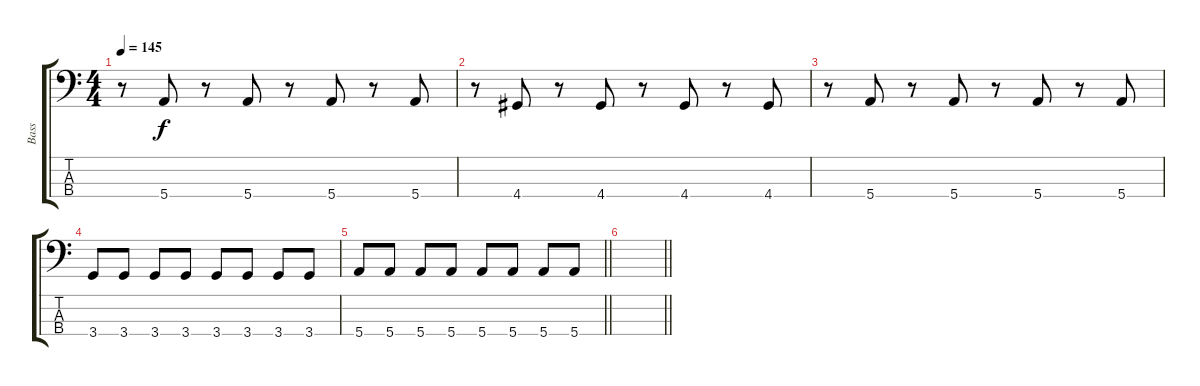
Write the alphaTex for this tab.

\track ("Bass" "Bass") {instrument electricbassfinger}
\staff {score tabs}
\tuning (G2 D2 A1 E1) {hide}
\ts (4 4)
\tempo 145
\clef f4
\ks c
r.8{dy f} 5.4.8 r.8 5.4.8 r.8 5.4.8 r.8 5.4.8 |
r.8 4.4.8 r.8 4.4.8 r.8 4.4.8 r.8 4.4.8 |
r.8 5.4.8 r.8 5.4.8 r.8 5.4.8 r.8 5.4.8 |
3.4.8 3.4.8 3.4.8 3.4.8 3.4.8 3.4.8 3.4.8 3.4.8 |
\barLineRight lightlight
5.4.8 5.4.8 5.4.8 5.4.8 5.4.8 5.4.8 5.4.8 5.4.8 |
\barLineRight lightlight
